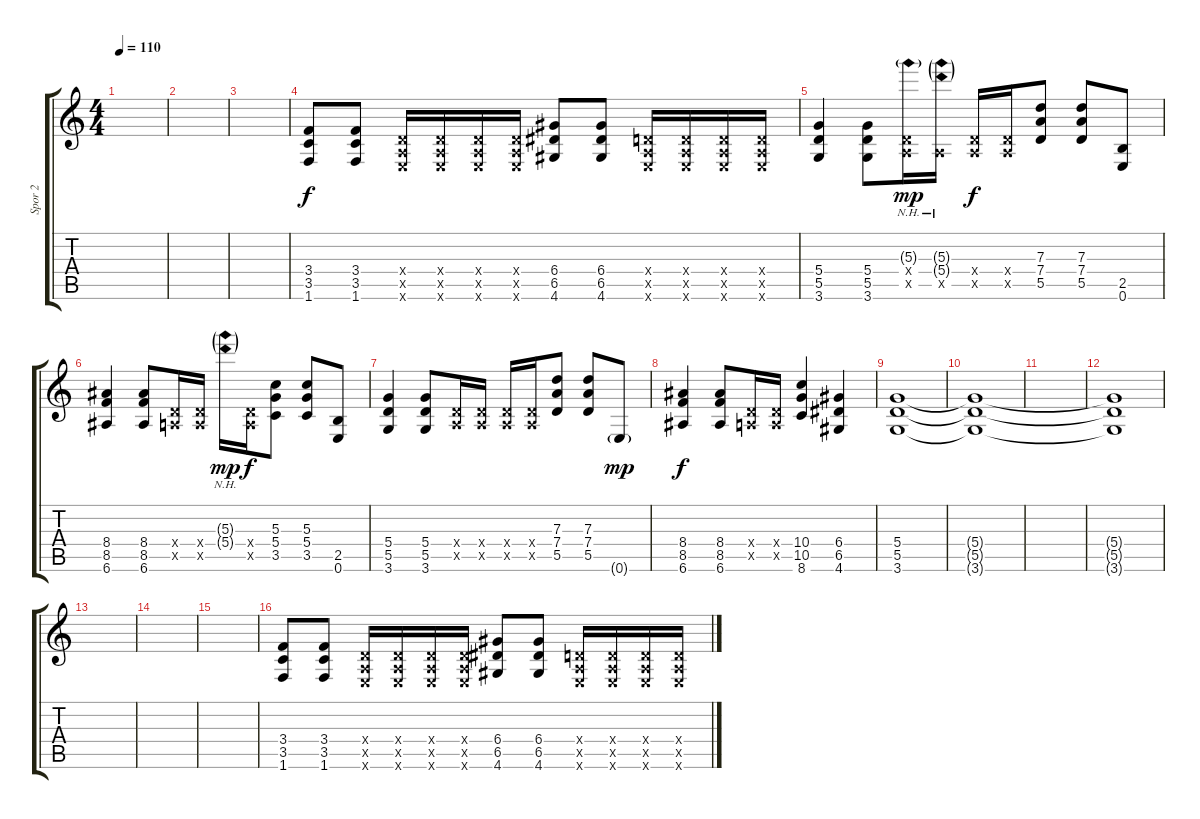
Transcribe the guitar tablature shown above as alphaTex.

\track ("Spor 2" "Spor 2") {instrument distortionguitar}
\staff {score tabs}
\tuning (E4 B3 G3 D3 A2 E2) {hide}
\ts (4 4)
\tempo 110
\clef g2
\ks c
|
|
|
(3.4 3.5 1.6).8 (3.4 3.5 1.6).8 (0.4{x} 0.5{x} 0.6{x}).16 (0.4{x} 0.5{x} 0.6{x}).16 (0.4{x} 0.5{x} 0.6{x}).16 (0.4{x} 0.5{x} 0.6{x}).16 (6.4 6.5 4.6).8 (6.4 6.5 4.6).8 (0.4{x} 0.5{x} 0.6{x}).16 (0.4{x} 0.5{x} 0.6{x}).16 (0.4{x} 0.5{x} 0.6{x}).16 (0.4{x} 0.5{x} 0.6{x}).16 |
(5.4 5.5 3.6).4 (5.4 5.5 3.6).8 (5.3{nh g} 0.4{x} 0.5{x}).16{dy mp} (5.3{nh g} 5.4{nh g} 0.5{x}).16 (0.4{x} 0.5{x}).16{dy f} (0.4{x} 0.5{x}).16 (7.3 7.4 5.5).8 (7.3 7.4 5.5).8 (2.5 0.6).8 |
(8.4 8.5 6.6).4 (8.4 8.5 6.6).8 (0.4{x} 0.5{x}).16 (0.4{x} 0.5{x}).16 (5.3{nh g} 5.4{nh g}).16{dy mp} (0.4{x} 0.5{x}).16{dy f} (5.3 5.4 3.5).8 (5.3 5.4 3.5).8 (2.5 0.6).8 |
(5.4 5.5 3.6).4 (5.4 5.5 3.6).8 (0.4{x} 0.5{x}).16 (0.4{x} 0.5{x}).16 (0.4{x} 0.5{x}).16 (0.4{x} 0.5{x}).16 (7.3 7.4 5.5).8 (7.3 7.4 5.5).8 0.6{g}.8{dy mp} |
(8.4 8.5 6.6).4{dy f} (8.4 8.5 6.6).8 (0.4{x} 0.5{x}).16 (0.4{x} 0.5{x}).16 (10.4 10.5 8.6).4 (6.4 6.5 4.6).4 |
(5.4 5.5 3.6).1 |
(5.4{t} 5.5{t} 3.6{t}).1 |
|
(5.4{t} 5.5{t} 3.6{t}).1 |
|
|
|
(3.4 3.5 1.6).8 (3.4 3.5 1.6).8 (0.4{x} 0.5{x} 0.6{x}).16 (0.4{x} 0.5{x} 0.6{x}).16 (0.4{x} 0.5{x} 0.6{x}).16 (0.4{x} 0.5{x} 0.6{x}).16 (6.4 6.5 4.6).8 (6.4 6.5 4.6).8 (0.4{x} 0.5{x} 0.6{x}).16 (0.4{x} 0.5{x} 0.6{x}).16 (0.4{x} 0.5{x} 0.6{x}).16 (0.4{x} 0.5{x} 0.6{x}).16
